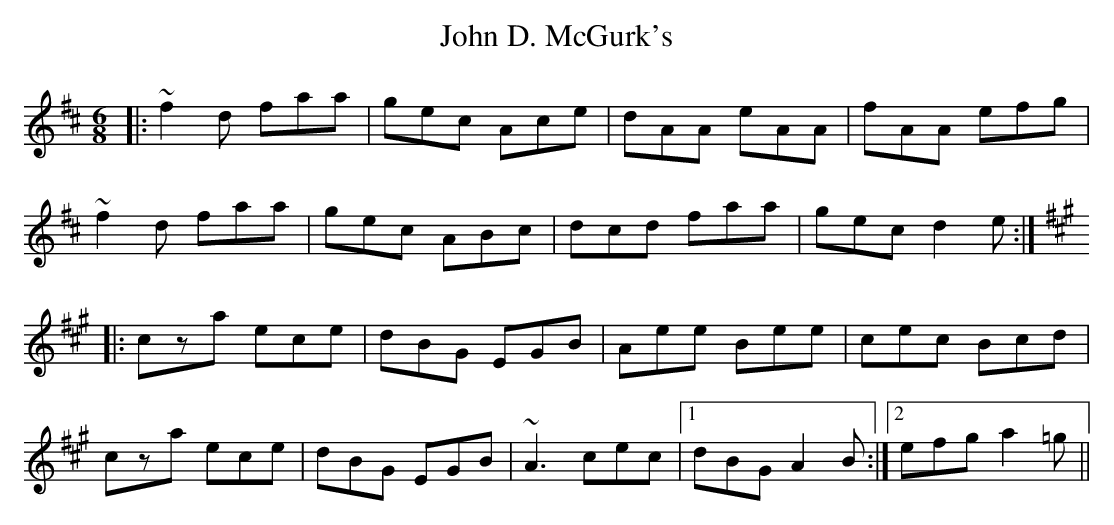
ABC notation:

X:1
T: John D. McGurk's
M: 6/8
L: 1/8
K: Dmaj
|:~f2d faa|gec Ace|dAA eAA|fAA efg|
~f2d faa|gec ABc|dcd faa|gec d2e:|
K:A
|:cza ece|dBG EGB|Aee Bee|cec Bcd|
cza ece|dBG EGB|~A3 cec|1 dBG A2B:|2 efg a2=g||
